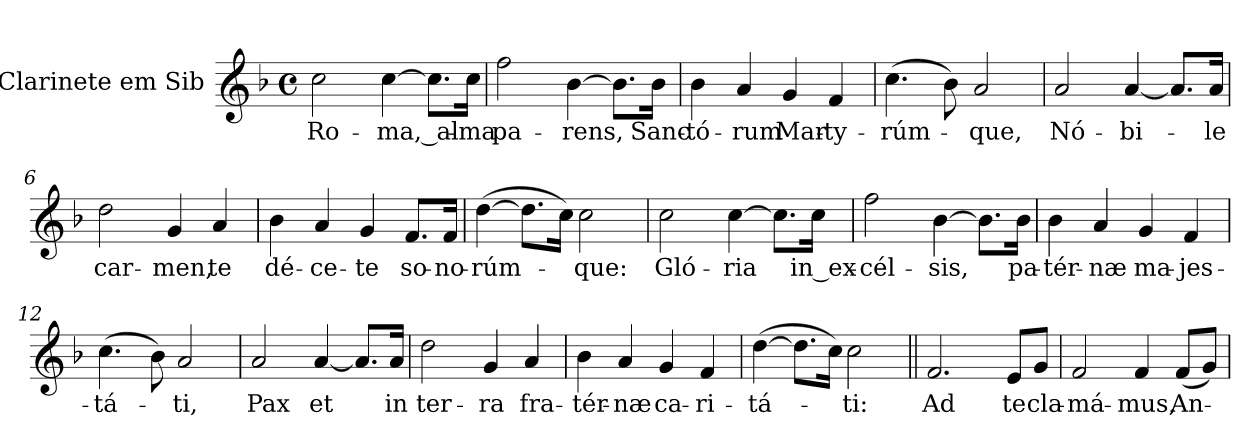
**kern	**text
*part1	*part1
*staff1	*staff1
*I"Clarinete em Sib	*
*I'Cl.	*
!!LO:PB:g=z
*clefG2	*
*ITrd1c2	*
*k[b-e-a-]	*
*E-:	*
*M4/4	*
*met(c)	*
*MM96	*
=1	=1
!	!LO:LY:b:color=#000000
2b-i\	Ro-
!	!LO:LY:b:color=#000000
[4b-i\	-ma,_al-
8.b-i\L]	.
!	!LO:LY:b:color=#000000
16b-i\Jk	-ma
=2	=2
!	!LO:LY:b:color=#000000
2ee-i\	pa-
!	!LO:LY:b:color=#000000
[4a-i\	-rens,
8.a-i\L]	.
!	!LO:LY:b:color=#000000
16a-i\Jk	Sanc-
=3	=3
!	!LO:LY:b:color=#000000
4a-i\	-tó-
!	!LO:LY:b:color=#000000
4gi/	-rum
!	!LO:LY:b:color=#000000
4fi/	Mar-
!	!LO:LY:b:color=#000000
4e-i/	-ty-
=4	=4
!	!LO:LY:b:color=#000000
(4.b-i\	-rúm-
8a-i\)	.
!	!LO:LY:b:color=#000000
2gi/	-que,
=5	=5
!	!LO:LY:b:color=#000000
2gi/	Nó-
!	!LO:LY:b:color=#000000
[4gi/	-bi-
8.gi/L]	.
!	!LO:LY:b:color=#000000
16gi/Jk	-le
=6	=6
!	!LO:LY:b:color=#000000
2cci\	car-
!	!LO:LY:b:color=#000000
4fi/	-men,
!	!LO:LY:b:color=#000000
4gi/	te
!!LO:LB:g=z
=7	=7
!	!LO:LY:b:color=#000000
4a-i\	dé-
!	!LO:LY:b:color=#000000
4gi/	-ce-
!	!LO:LY:b:color=#000000
4fi/	-te
!	!LO:LY:b:color=#000000
8.e-i/L	so-
!	!LO:LY:b:color=#000000
16e-i/Jk	-no-
=8	=8
!	!LO:LY:b:color=#000000
([4cci\	-rúm-
8.cci\L]	.
16b-i\Jk)	.
!	!LO:LY:b:color=#000000
2b-i\	-que:
=9	=9
!	!LO:LY:b:color=#000000
2b-i\	Gló-
!	!LO:LY:b:color=#000000
[4b-i\	-ria
8.b-i\L]	.
!	!LO:LY:b:color=#000000
16b-i\Jk	in_ex-
=10	=10
!	!LO:LY:b:color=#000000
2ee-i\	-cél-
!	!LO:LY:b:color=#000000
[4a-i\	-sis,
8.a-i\L]	.
!	!LO:LY:b:color=#000000
16a-i\Jk	pa-
=11	=11
!	!LO:LY:b:color=#000000
4a-i\	-tér-
!	!LO:LY:b:color=#000000
4gi/	-næ
!	!LO:LY:b:color=#000000
4fi/	ma-
!	!LO:LY:b:color=#000000
4e-i/	-jes-
=12	=12
!	!LO:LY:b:color=#000000
(4.b-i\	-tá-
8a-i\)	.
!	!LO:LY:b:color=#000000
2gi/	-ti,
!!LO:LB:g=z
=13	=13
!	!LO:LY:b:color=#000000
2gi/	Pax
!	!LO:LY:b:color=#000000
[4gi/	et
8.gi/L]	.
!	!LO:LY:b:color=#000000
16gi/Jk	in
=14	=14
!	!LO:LY:b:color=#000000
2cci\	ter-
!	!LO:LY:b:color=#000000
4fi/	-ra
!	!LO:LY:b:color=#000000
4gi/	fra-
=15	=15
!	!LO:LY:b:color=#000000
4a-i\	-tér-
!	!LO:LY:b:color=#000000
4gi/	-næ
!	!LO:LY:b:color=#000000
4fi/	ca-
!	!LO:LY:b:color=#000000
4e-i/	-ri-
=16	=16
!	!LO:LY:b:color=#000000
([4cci\	-tá-
8.cci\L]	.
16b-i\Jk)	.
!	!LO:LY:b:color=#000000
2b-i\	-ti:
=17||	=17||
!	!LO:LY:b:color=#000000
2.e-i/	Ad
!	!LO:LY:b:color=#000000
8di/L	te
!	!LO:LY:b:color=#000000
8fi/J	cla-
=18	=18
!	!LO:LY:b:color=#000000
2e-i/	-má-
!	!LO:LY:b:color=#000000
4e-i/	-mus,
!	!LO:LY:b:color=#000000
(8e-i/L	An-
8fi/J)	.
=	=
*-	*-
